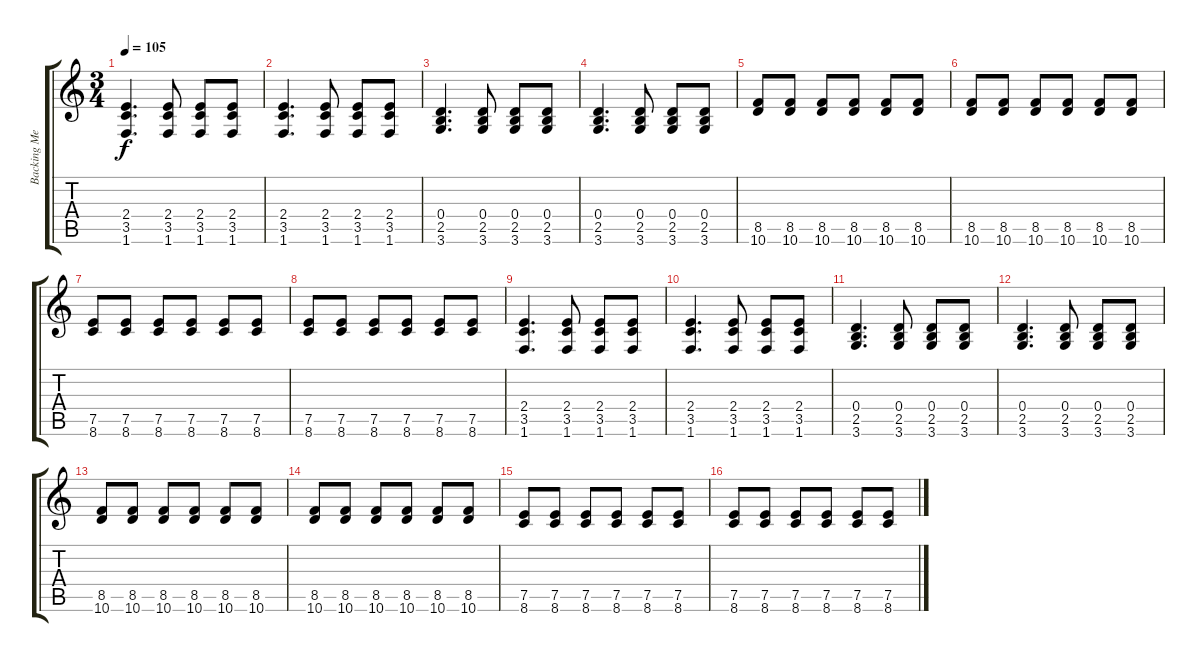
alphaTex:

\track ("Backing Melody" "Backing Me") {instrument electricguitarjazz}
\staff {score tabs}
\tuning (E4 B3 G3 D3 A2 E2) {hide}
\ts (3 4)
\tempo 105
\clef g2
\ks c
(2.4 3.5 1.6).4{d dy f} (2.4 3.5 1.6).8 (2.4 3.5 1.6).8 (2.4 3.5 1.6).8 |
(2.4 3.5 1.6).4{d} (2.4 3.5 1.6).8 (2.4 3.5 1.6).8 (2.4 3.5 1.6).8 |
(0.4 2.5 3.6).4{d} (0.4 2.5 3.6).8 (0.4 2.5 3.6).8 (0.4 2.5 3.6).8 |
(0.4 2.5 3.6).4{d} (0.4 2.5 3.6).8 (0.4 2.5 3.6).8 (0.4 2.5 3.6).8 |
(8.5 10.6).8 (8.5 10.6).8 (8.5 10.6).8 (8.5 10.6).8 (8.5 10.6).8 (8.5 10.6).8 |
(8.5 10.6).8 (8.5 10.6).8 (8.5 10.6).8 (8.5 10.6).8 (8.5 10.6).8 (8.5 10.6).8 |
(7.5 8.6).8 (7.5 8.6).8 (7.5 8.6).8 (7.5 8.6).8 (7.5 8.6).8 (7.5 8.6).8 |
(7.5 8.6).8 (7.5 8.6).8 (7.5 8.6).8 (7.5 8.6).8 (7.5 8.6).8 (7.5 8.6).8 |
(2.4 3.5 1.6).4{d} (2.4 3.5 1.6).8 (2.4 3.5 1.6).8 (2.4 3.5 1.6).8 |
(2.4 3.5 1.6).4{d} (2.4 3.5 1.6).8 (2.4 3.5 1.6).8 (2.4 3.5 1.6).8 |
(0.4 2.5 3.6).4{d} (0.4 2.5 3.6).8 (0.4 2.5 3.6).8 (0.4 2.5 3.6).8 |
(0.4 2.5 3.6).4{d} (0.4 2.5 3.6).8 (0.4 2.5 3.6).8 (0.4 2.5 3.6).8 |
(8.5 10.6).8 (8.5 10.6).8 (8.5 10.6).8 (8.5 10.6).8 (8.5 10.6).8 (8.5 10.6).8 |
(8.5 10.6).8 (8.5 10.6).8 (8.5 10.6).8 (8.5 10.6).8 (8.5 10.6).8 (8.5 10.6).8 |
(7.5 8.6).8 (7.5 8.6).8 (7.5 8.6).8 (7.5 8.6).8 (7.5 8.6).8 (7.5 8.6).8 |
(7.5 8.6).8 (7.5 8.6).8 (7.5 8.6).8 (7.5 8.6).8 (7.5 8.6).8 (7.5 8.6).8
